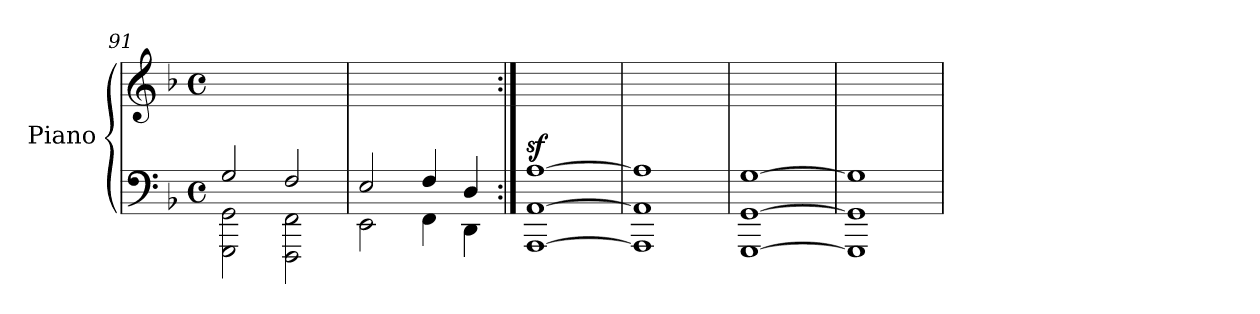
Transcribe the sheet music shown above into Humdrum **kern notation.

**kern	**kern	**dynam
*part1	*part1	*part1
*staff2	*staff1	*staff1/2
*I"Piano	*	*
*I'Pno	*	*
*clefF4	*clefG2	*
*k[b-]	*k[b-]	*
*M4/4	*M4/4	*
*met(c)	*met(c)	*
=91	=91	=91
*^	*	*
*	*^	*	*
2G/	1ryy	2GGG\ 2GG\	1ryy	.
2F/	.	2FFF\ 2FF\	.	.
=92	=92	=92	=92	=92
2E/	1ryy	2EE\	1ryy	.
4F/	.	4FF\	.	.
4D/	.	4DD\	.	.
=93:|!	=93:|!	=93:|!	=93:|!	=93:|!
!	!	!	!	!LO:DY:a=2
[1A	1ryy	[1AAA [1AA	1ryy	sf
=94	=94	=94	=94	=94
1A]	1ryy	1AAA] 1AA]	1ryy	.
=95	=95	=95	=95	=95
[1G	1ryy	[1GGG [1GG	1ryy	.
=96	=96	=96	=96	=96
1G]	1ryy	1GGG] 1GG]	1ryy	.
*v	*v	*v	*	*
=	=	=
*-	*-	*-
